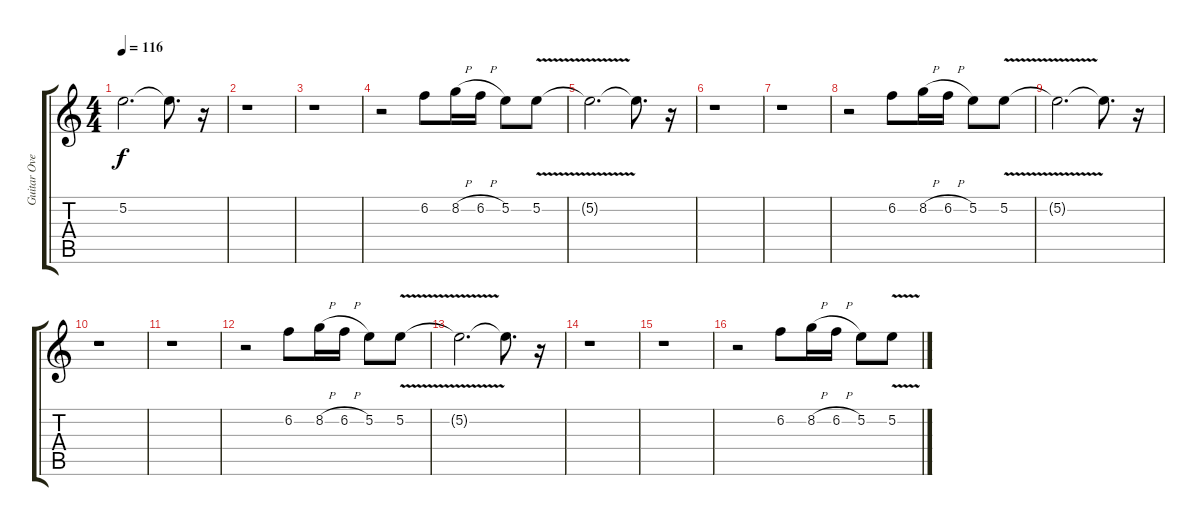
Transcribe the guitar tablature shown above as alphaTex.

\track ("Guitar Overdubs" "Guitar Ove") {instrument distortionguitar}
\staff {score tabs}
\tuning (D4 B3 G3 D3 G2 D2) {hide}
\ts (4 4)
\tempo 116
\clef g2
\ks c
5.2{t}.2{d dy f} 5.2{t}.8{d} r.16 |
r.1 |
r.1 |
r.2 6.2.8 8.2{h}.16 6.2{h}.16 5.2.8 5.2{v}.8 |
5.2{t}.2{d} 5.2{t}.8{d} r.16 |
r.1 |
r.1 |
r.2 6.2.8 8.2{h}.16 6.2{h}.16 5.2.8 5.2{v}.8 |
5.2{t}.2{d} 5.2{t}.8{d} r.16 |
r.1 |
r.1 |
r.2 6.2.8 8.2{h}.16 6.2{h}.16 5.2.8 5.2{v}.8 |
5.2{t}.2{d} 5.2{t}.8{d} r.16 |
r.1 |
r.1 |
r.2 6.2.8 8.2{h}.16 6.2{h}.16 5.2.8 5.2{v}.8
